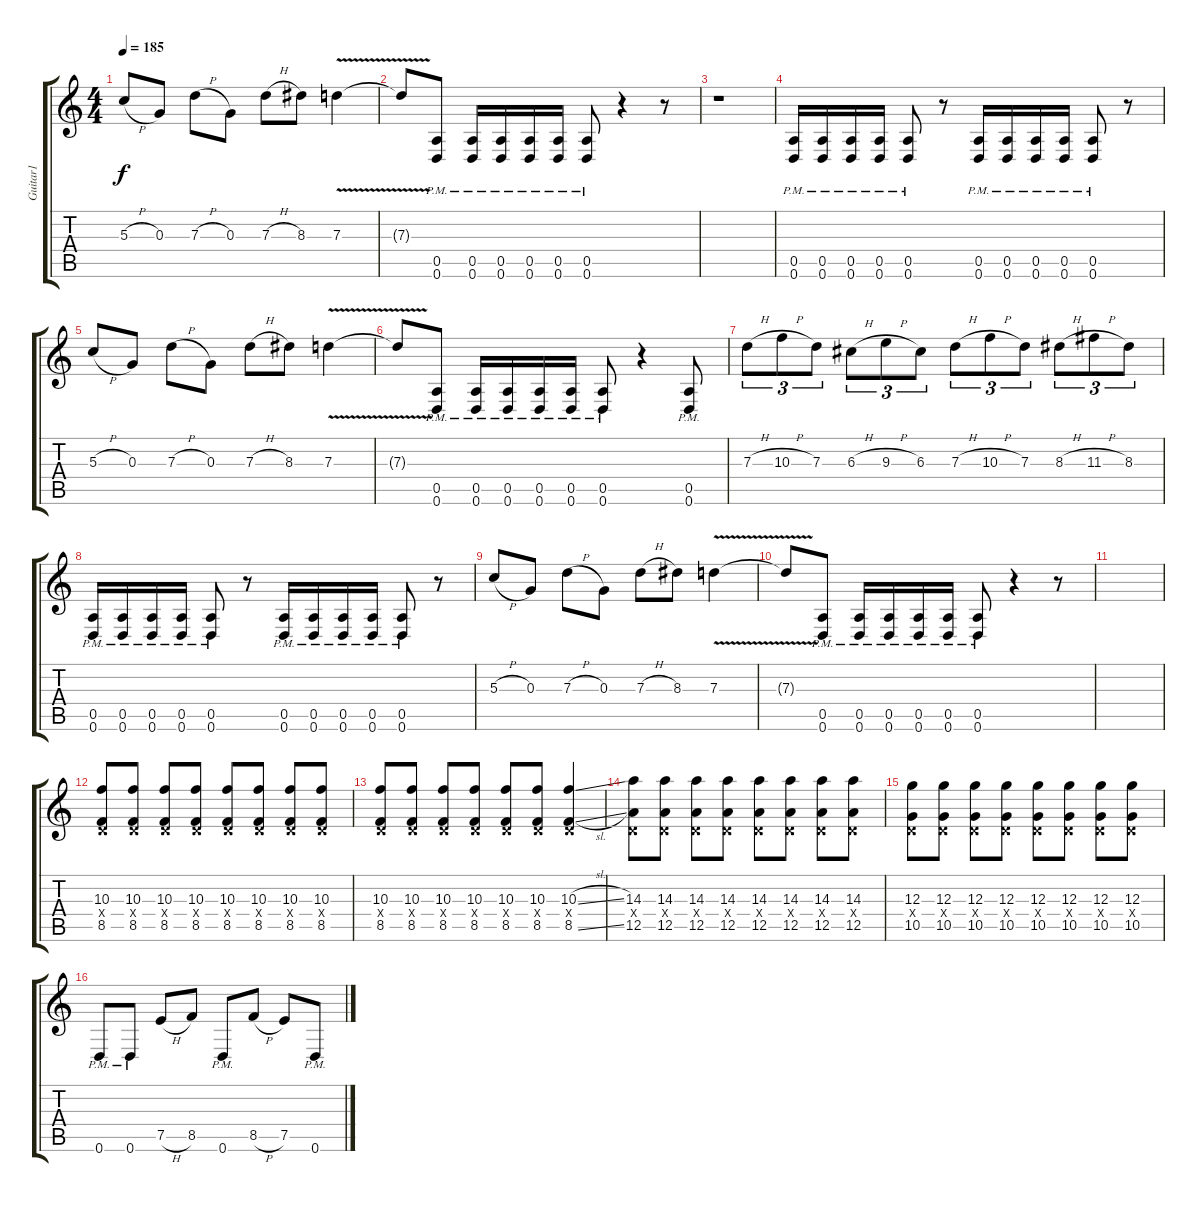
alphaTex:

\track ("Guitar1" "Guitar1") {instrument distortionguitar}
\staff {score tabs}
\tuning (E4 B3 G3 D3 A2 D2) {hide}
\ts (4 4)
\tempo 185
\clef g2
\ks c
5.3{h}.8{dy f} 0.3.8 7.3{h}.8 0.3.8 7.3{h}.8 8.3.8 7.3{v}.4 |
7.3{t}.8 (0.5{pm} 0.6{pm}).8 (0.5{pm} 0.6{pm}).16 (0.5{pm} 0.6{pm}).16 (0.5{pm} 0.6{pm}).16 (0.5{pm} 0.6{pm}).16 (0.5{pm} 0.6{pm}).8 r.4 r.8 |
r.1 |
(0.5{pm} 0.6{pm}).16 (0.5{pm} 0.6{pm}).16 (0.5{pm} 0.6{pm}).16 (0.5{pm} 0.6{pm}).16 (0.5{pm} 0.6{pm}).8 r.8 (0.5{pm} 0.6{pm}).16 (0.5{pm} 0.6{pm}).16 (0.5{pm} 0.6{pm}).16 (0.5{pm} 0.6{pm}).16 (0.5{pm} 0.6{pm}).8 r.8 |
5.3{h}.8 0.3.8 7.3{h}.8 0.3.8 7.3{h}.8 8.3.8 7.3{v}.4 |
7.3{t}.8 (0.5{pm} 0.6{pm}).8 (0.5{pm} 0.6{pm}).16 (0.5{pm} 0.6{pm}).16 (0.5{pm} 0.6{pm}).16 (0.5{pm} 0.6{pm}).16 (0.5{pm} 0.6{pm}).8 r.4 (0.5{pm} 0.6{pm}).8 |
7.3{h}.8{tu (3 2)} 10.3{h}.8{tu (3 2)} 7.3.8{tu (3 2)} 6.3{h}.8{tu (3 2)} 9.3{h}.8{tu (3 2)} 6.3.8{tu (3 2)} 7.3{h}.8{tu (3 2)} 10.3{h}.8{tu (3 2)} 7.3.8{tu (3 2)} 8.3{h}.8{tu (3 2)} 11.3{h}.8{tu (3 2)} 8.3.8{tu (3 2)} |
(0.5{pm} 0.6{pm}).16 (0.5{pm} 0.6{pm}).16 (0.5{pm} 0.6{pm}).16 (0.5{pm} 0.6{pm}).16 (0.5{pm} 0.6{pm}).8 r.8 (0.5{pm} 0.6{pm}).16 (0.5{pm} 0.6{pm}).16 (0.5{pm} 0.6{pm}).16 (0.5{pm} 0.6{pm}).16 (0.5{pm} 0.6{pm}).8 r.8 |
5.3{h}.8 0.3.8 7.3{h}.8 0.3.8 7.3{h}.8 8.3.8 7.3{v}.4 |
7.3{t}.8 (0.5{pm} 0.6{pm}).8 (0.5{pm} 0.6{pm}).16 (0.5{pm} 0.6{pm}).16 (0.5{pm} 0.6{pm}).16 (0.5{pm} 0.6{pm}).16 (0.5{pm} 0.6{pm}).8 r.4 r.8 |
|
(10.3 0.4{x} 8.5).8 (10.3 0.4{x} 8.5).8 (10.3 0.4{x} 8.5).8 (10.3 0.4{x} 8.5).8 (10.3 0.4{x} 8.5).8 (10.3 0.4{x} 8.5).8 (10.3 0.4{x} 8.5).8 (10.3 0.4{x} 8.5).8 |
(10.3 0.4{x} 8.5).8 (10.3 0.4{x} 8.5).8 (10.3 0.4{x} 8.5).8 (10.3 0.4{x} 8.5).8 (10.3 0.4{x} 8.5).8 (10.3 0.4{x} 8.5).8 (10.3{sl} 0.4{x} 8.5{sl}).4 |
(14.3 0.4{x} 12.5).8 (14.3 0.4{x} 12.5).8 (14.3 0.4{x} 12.5).8 (14.3 0.4{x} 12.5).8 (14.3 0.4{x} 12.5).8 (14.3 0.4{x} 12.5).8 (14.3 0.4{x} 12.5).8 (14.3 0.4{x} 12.5).8 |
(12.3 0.4{x} 10.5).8 (12.3 0.4{x} 10.5).8 (12.3 0.4{x} 10.5).8 (12.3 0.4{x} 10.5).8 (12.3 0.4{x} 10.5).8 (12.3 0.4{x} 10.5).8 (12.3 0.4{x} 10.5).8 (12.3 0.4{x} 10.5).8 |
0.6{pm}.8 0.6{pm}.8 7.5{h}.8 8.5.8 0.6{pm}.8 8.5{h}.8 7.5.8 0.6{pm}.8
